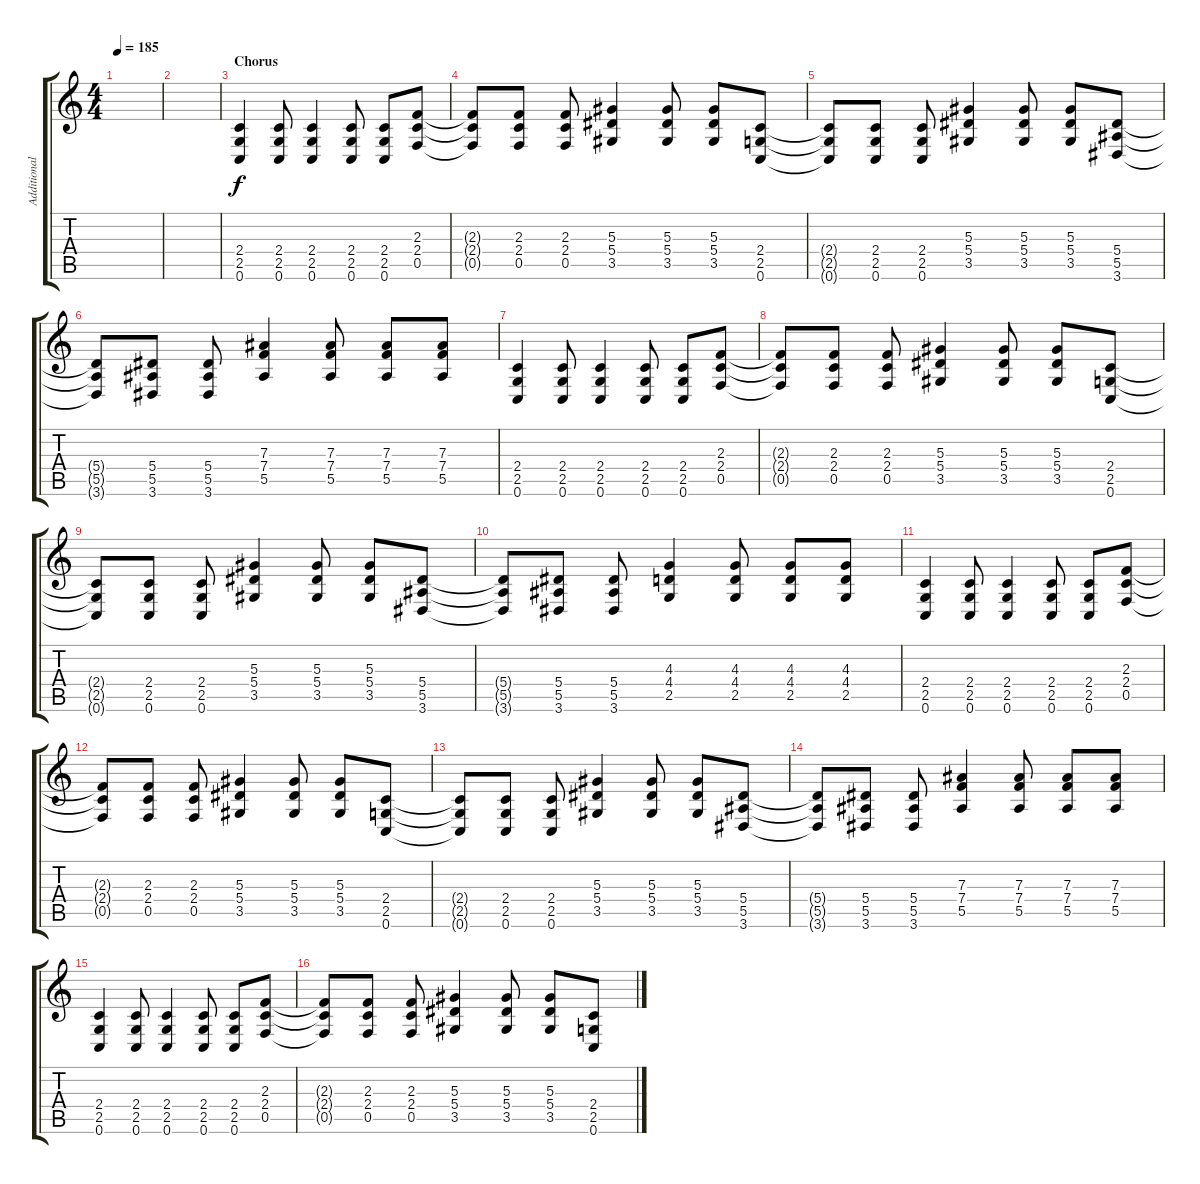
\track ("Additional Guitar" "Additional") {instrument distortionguitar}
\staff {score tabs}
\tuning (C4 G3 Eb3 Bb2 F2 C2) {hide}
\ts (4 4)
\tempo 185
\clef g2
\ks c
|
|
\section ("" "Chorus")
(2.4 2.5 0.6).4 (2.4 2.5 0.6).8 (2.4 2.5 0.6).4 (2.4 2.5 0.6).8 (2.4 2.5 0.6).8 (2.3 2.4 0.5).8 |
(2.3{t} 2.4{t} 0.5{t}).8 (2.3 2.4 0.5).8 (2.3 2.4 0.5).8 (5.3 5.4 3.5).4 (5.3 5.4 3.5).8 (5.3 5.4 3.5).8 (2.4 2.5 0.6).8 |
(2.4{t} 2.5{t} 0.6{t}).8 (2.4 2.5 0.6).8 (2.4 2.5 0.6).8 (5.3 5.4 3.5).4 (5.3 5.4 3.5).8 (5.3 5.4 3.5).8 (5.4 5.5 3.6).8 |
(5.4{t} 5.5{t} 3.6{t}).8 (5.4 5.5 3.6).8 (5.4 5.5 3.6).8 (7.3 7.4 5.5).4 (7.3 7.4 5.5).8 (7.3 7.4 5.5).8 (7.3 7.4 5.5).8 |
(2.4 2.5 0.6).4 (2.4 2.5 0.6).8 (2.4 2.5 0.6).4 (2.4 2.5 0.6).8 (2.4 2.5 0.6).8 (2.3 2.4 0.5).8 |
(2.3{t} 2.4{t} 0.5{t}).8 (2.3 2.4 0.5).8 (2.3 2.4 0.5).8 (5.3 5.4 3.5).4 (5.3 5.4 3.5).8 (5.3 5.4 3.5).8 (2.4 2.5 0.6).8 |
(2.4{t} 2.5{t} 0.6{t}).8 (2.4 2.5 0.6).8 (2.4 2.5 0.6).8 (5.3 5.4 3.5).4 (5.3 5.4 3.5).8 (5.3 5.4 3.5).8 (5.4 5.5 3.6).8 |
(5.4{t} 5.5{t} 3.6{t}).8 (5.4 5.5 3.6).8 (5.4 5.5 3.6).8 (4.3 4.4 2.5).4 (4.3 4.4 2.5).8 (4.3 4.4 2.5).8 (4.3 4.4 2.5).8 |
(2.4 2.5 0.6).4 (2.4 2.5 0.6).8 (2.4 2.5 0.6).4 (2.4 2.5 0.6).8 (2.4 2.5 0.6).8 (2.3 2.4 0.5).8 |
(2.3{t} 2.4{t} 0.5{t}).8 (2.3 2.4 0.5).8 (2.3 2.4 0.5).8 (5.3 5.4 3.5).4 (5.3 5.4 3.5).8 (5.3 5.4 3.5).8 (2.4 2.5 0.6).8 |
(2.4{t} 2.5{t} 0.6{t}).8 (2.4 2.5 0.6).8 (2.4 2.5 0.6).8 (5.3 5.4 3.5).4 (5.3 5.4 3.5).8 (5.3 5.4 3.5).8 (5.4 5.5 3.6).8 |
(5.4{t} 5.5{t} 3.6{t}).8 (5.4 5.5 3.6).8 (5.4 5.5 3.6).8 (7.3 7.4 5.5).4 (7.3 7.4 5.5).8 (7.3 7.4 5.5).8 (7.3 7.4 5.5).8 |
(2.4 2.5 0.6).4 (2.4 2.5 0.6).8 (2.4 2.5 0.6).4 (2.4 2.5 0.6).8 (2.4 2.5 0.6).8 (2.3 2.4 0.5).8 |
(2.3{t} 2.4{t} 0.5{t}).8 (2.3 2.4 0.5).8 (2.3 2.4 0.5).8 (5.3 5.4 3.5).4 (5.3 5.4 3.5).8 (5.3 5.4 3.5).8 (2.4 2.5 0.6).8
